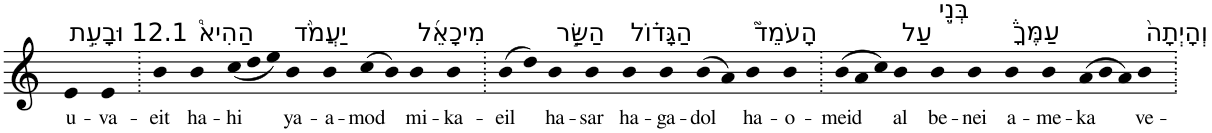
**kern	**text
*part1	*part1
*staff1	*staff1
*I"Piano	*
*I'Pno	*
*clefG2	*
*k[]	*
=1	=1
!LO:TX:a:t=12.1 וּבָעֵ֣ת	!
!	!LO:LY:b
4e	u-
!	!LO:LY:b
4e	-va-
=2.	=2.
!	!LO:LY:b
4b	-eit
!LO:TX:a:t=הַהִיא֩	!
!	!LO:LY:b
4b	ha-
*Xtuplet	*
!	!LO:LY:b
(<12cc	-hi
12dd	.
12ee)	.
!LO:TX:a:t=יַעֲמֹ֨ד	!
!	!LO:LY:b
4b	ya-
!	!LO:LY:b
4b	-a-
!	!LO:LY:b
(>8cc	-mod
8b)	.
!LO:TX:a:t=מִיכָאֵ֜ל	!
!	!LO:LY:b
4b	mi-
!	!LO:LY:b
4b	-ka-
=3.	=3.
!	!LO:LY:b
(>8b	-eil
8dd)	.
!LO:TX:a:t=הַשַּׂ֣ר	!
!	!LO:LY:b
4b	ha-
!	!LO:LY:b
4b	-sar
!LO:TX:a:t=הַגָּד֗וֹל	!
!	!LO:LY:b
4b	ha-
!	!LO:LY:b
4b	-ga-
!	!LO:LY:b
(>8b	-dol
8a)	.
!LO:TX:a:t=הָעֹמֵד֮	!
!	!LO:LY:b
4b	ha-
!	!LO:LY:b
4b	-o-
=4.	=4.
!	!LO:LY:b
(>12b	-meid
12a	.
12cc)	.
!LO:TX:a:t=עַל	!
!	!LO:LY:b
4b	al
!LO:TX:a:t=בְּנֵ֣י	!
!	!LO:LY:b
4b	be-
!	!LO:LY:b
4b	-nei
!LO:TX:a:t=עַמֶּךָ֒	!
!	!LO:LY:b
4b	a-
!	!LO:LY:b
4b	-me-
!	!LO:LY:b
(>12a	-ka
12b	.
12a)	.
!LO:TX:a:t=וְהָיְתָה֙	!
!	!LO:LY:b
4b	ve-
=.	=.
*-	*-
